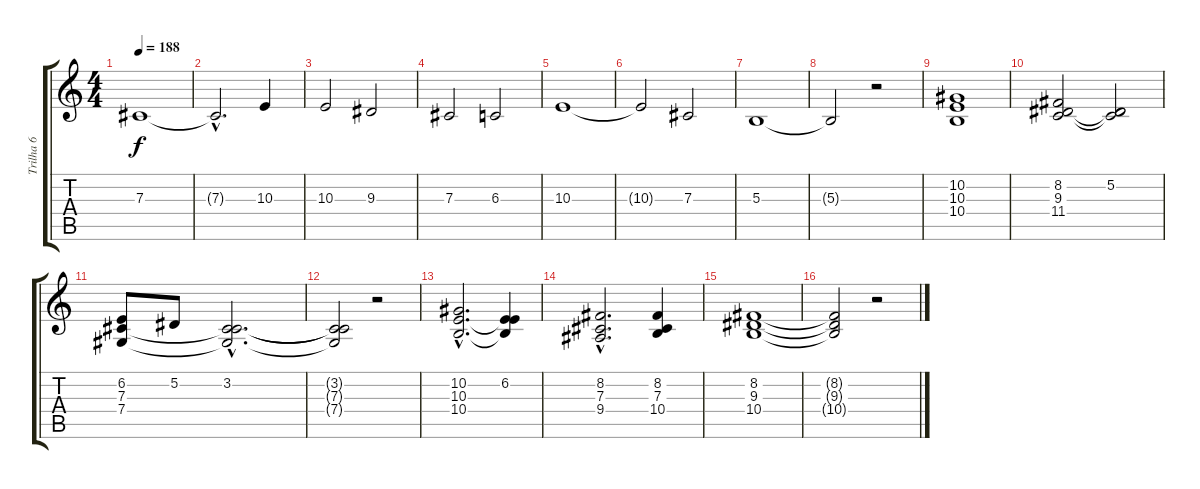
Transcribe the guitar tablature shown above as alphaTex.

\track ("Trilha 6" "Trilha 6") {instrument synthstrings1}
\staff {score tabs}
\tuning (Eb4 Bb3 Gb3 Db3 Ab2 Eb2) {hide}
\ts (4 4)
\tempo 188
\clef g2
\ks c
7.3.1{dy f} |
7.3{hac t}.2{d} 10.3.4 |
10.3.2 9.3.2 |
7.3.2 6.3.2 |
10.3.1 |
10.3{t}.2 7.3.2 |
5.3.1 |
5.3{t}.2 r.2 |
(10.2 10.3 10.4).1 |
(8.2 9.3 11.4).2 (5.2 9.3{t} 11.4{t}).2 |
(6.2 7.3 7.4).8 5.2.8 (3.2{hac} 7.3{hac t} 7.4{hac t}).2{d} |
(3.2{t} 7.3{t} 7.4{t}).2 r.2 |
(10.2{hac} 10.3{hac} 10.4{hac}).2{d} (6.2 10.3{t} 10.4{t}).4 |
(8.2{hac} 7.3{hac} 9.4{hac}).2{d} (8.2 7.3 10.4).4 |
(8.2 9.3 10.4).1 |
(8.2{t} 9.3{t} 10.4{t}).2 r.2
